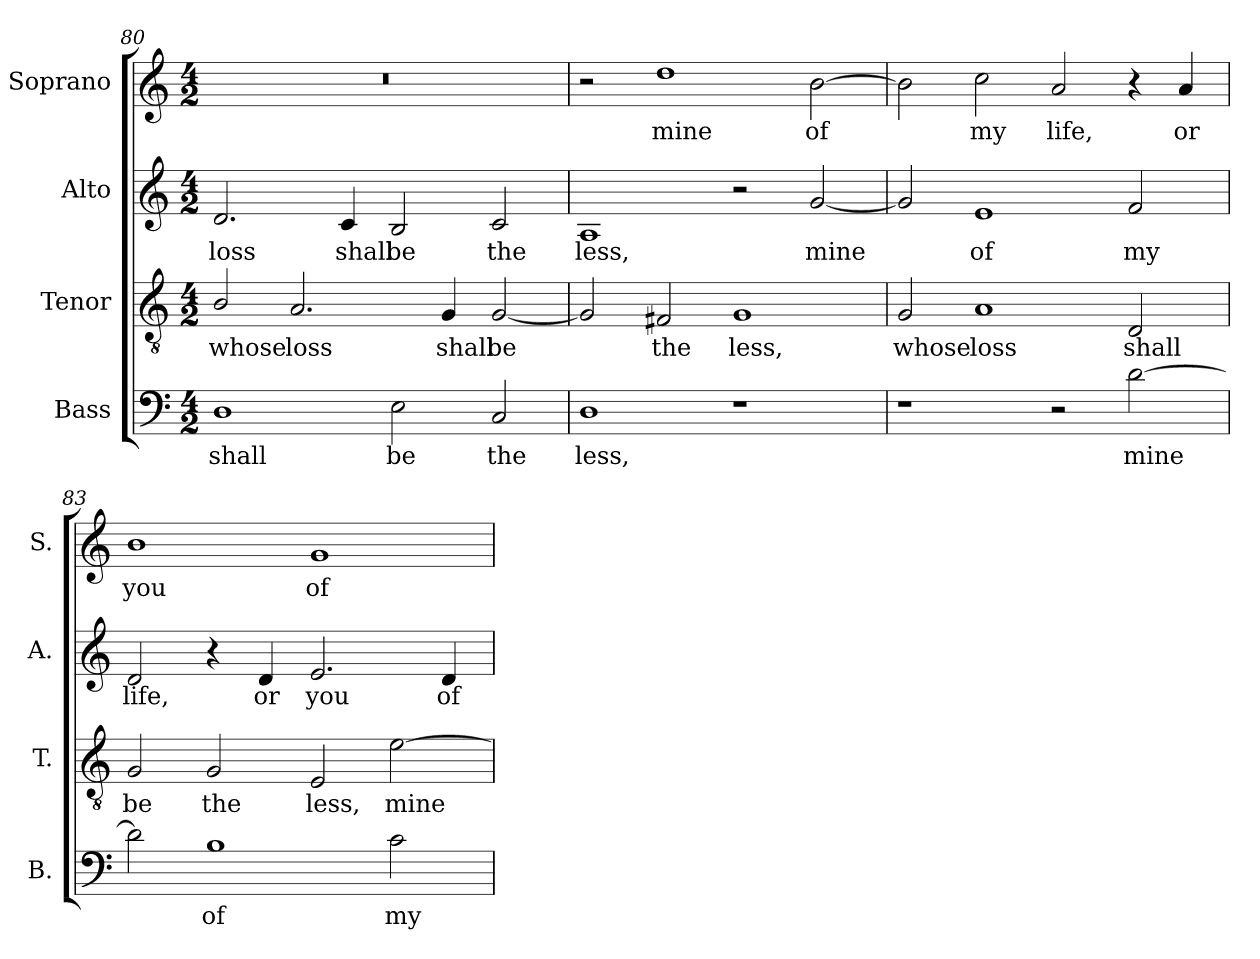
**kern	**text	**kern	**text	**kern	**text	**kern	**text
*part4	*part4	*part3	*part3	*part2	*part2	*part1	*part1
*staff4	*staff4	*staff3	*staff3	*staff2	*staff2	*staff1	*staff1
*I"Bass	*	*I"Tenor	*	*I"Alto	*	*I"Soprano	*
*I'B.	*	*I'T.	*	*I'A.	*	*I'S.	*
!!LO:PB:g=z
*clefF4	*	*clefGv2	*	*clefG2	*	*clefG2	*
*	*	*ITrd7c12	*	*	*	*	*
*k[]	*	*k[]	*	*k[]	*	*k[]	*
*C:	*	*C:	*	*C:	*	*C:	*
*M4/2	*	*M4/2	*	*M4/2	*	*M4/2	*
=80	=80	=80	=80	=80	=80	=80	=80
!	!LO:LY:b:color=#000000	!	!	!	!	!	!
!	!	!	!LO:LY:b:color=#000000	!	!	!	!
!	!	!	!	!	!LO:LY:b:color=#000000	!LO:N:vis=1	!
1Di	shall	2BBi/	whose	2.di/	loss	0r	.
!	!	!	!LO:LY:b:color=#000000	!	!	!	!
.	.	2.AAi/	loss	.	.	.	.
!	!	!	!	!	!LO:LY:b:color=#000000	!	!
.	.	.	.	4ci/	shall	.	.
!	!LO:LY:b:color=#000000	!	!	!	!	!	!
!	!	!	!	!	!LO:LY:b:color=#000000	!	!
2Ei\	be	.	.	2Bi/	be	.	.
!	!	!	!LO:LY:b:color=#000000	!	!	!	!
.	.	4GGi/	shall	.	.	.	.
!	!LO:LY:b:color=#000000	!	!	!	!	!	!
!	!	!	!LO:LY:b:color=#000000	!	!	!	!
!	!	!	!	!	!LO:LY:b:color=#000000	!	!
2Ci/	the	[2GGi/	be	2ci/	the	.	.
=81	=81	=81	=81	=81	=81	=81	=81
!	!LO:LY:b:color=#000000	!	!	!	!	!	!
!	!	!	!	!	!LO:LY:b:color=#000000	!	!
1Di	less,	2GGi/]	.	1Ai	less,	2r	.
!	!	!	!LO:LY:b:color=#000000	!	!	!	!
!	!	!	!	!	!	!	!LO:LY:b:color=#000000
.	.	2FF#Xi/	the	.	.	1ddi	mine
!	!	!	!LO:LY:b:color=#000000	!	!	!	!
1r	.	1GGi	less,	2r	.	.	.
!	!	!	!	!	!LO:LY:b:color=#000000	!	!
!	!	!	!	!	!	!	!LO:LY:b:color=#000000
.	.	.	.	[2gi/	mine	[2bi\	of
=82	=82	=82	=82	=82	=82	=82	=82
!	!	!	!LO:LY:b:color=#000000	!	!	!	!
1r	.	2GGi/	whose	2gi/]	.	2bi\]	.
!	!	!	!LO:LY:b:color=#000000	!	!	!	!
!	!	!	!	!	!LO:LY:b:color=#000000	!	!
!	!	!	!	!	!	!	!LO:LY:b:color=#000000
.	.	1AAi	loss	1ei	of	2cci\	my
!	!	!	!	!	!	!	!LO:LY:b:color=#000000
2r	.	.	.	.	.	2ai/	life,
!	!LO:LY:b:color=#000000	!	!	!	!	!	!
!	!	!	!LO:LY:b:color=#000000	!	!	!	!
!	!	!	!	!	!LO:LY:b:color=#000000	!	!
[2di\	mine	2DDi/	shall	2fi/	my	4r	.
!	!	!	!	!	!	!	!LO:LY:b:color=#000000
.	.	.	.	.	.	4ai/	or
=83	=83	=83	=83	=83	=83	=83	=83
!	!	!	!LO:LY:b:color=#000000	!	!	!	!
!	!	!	!	!	!LO:LY:b:color=#000000	!	!
!	!	!	!	!	!	!	!LO:LY:b:color=#000000
2di\]	.	2GGi/	be	2di/	life,	1bi	you
!	!LO:LY:b:color=#000000	!	!	!	!	!	!
!	!	!	!LO:LY:b:color=#000000	!	!	!	!
1Bi	of	2GGi/	the	4r	.	.	.
!	!	!	!	!	!LO:LY:b:color=#000000	!	!
.	.	.	.	4di/	or	.	.
!	!	!	!LO:LY:b:color=#000000	!	!	!	!
!	!	!	!	!	!LO:LY:b:color=#000000	!	!
!	!	!	!	!	!	!	!LO:LY:b:color=#000000
.	.	2EEi/	less,	2.ei/	you	1gi	of
!	!LO:LY:b:color=#000000	!	!	!	!	!	!
!	!	!	!LO:LY:b:color=#000000	!	!	!	!
2ci\	my	[2Ei\	mine	.	.	.	.
!	!	!	!	!	!LO:LY:b:color=#000000	!	!
.	.	.	.	4di/	of	.	.
=	=	=	=	=	=	=	=
*-	*-	*-	*-	*-	*-	*-	*-
